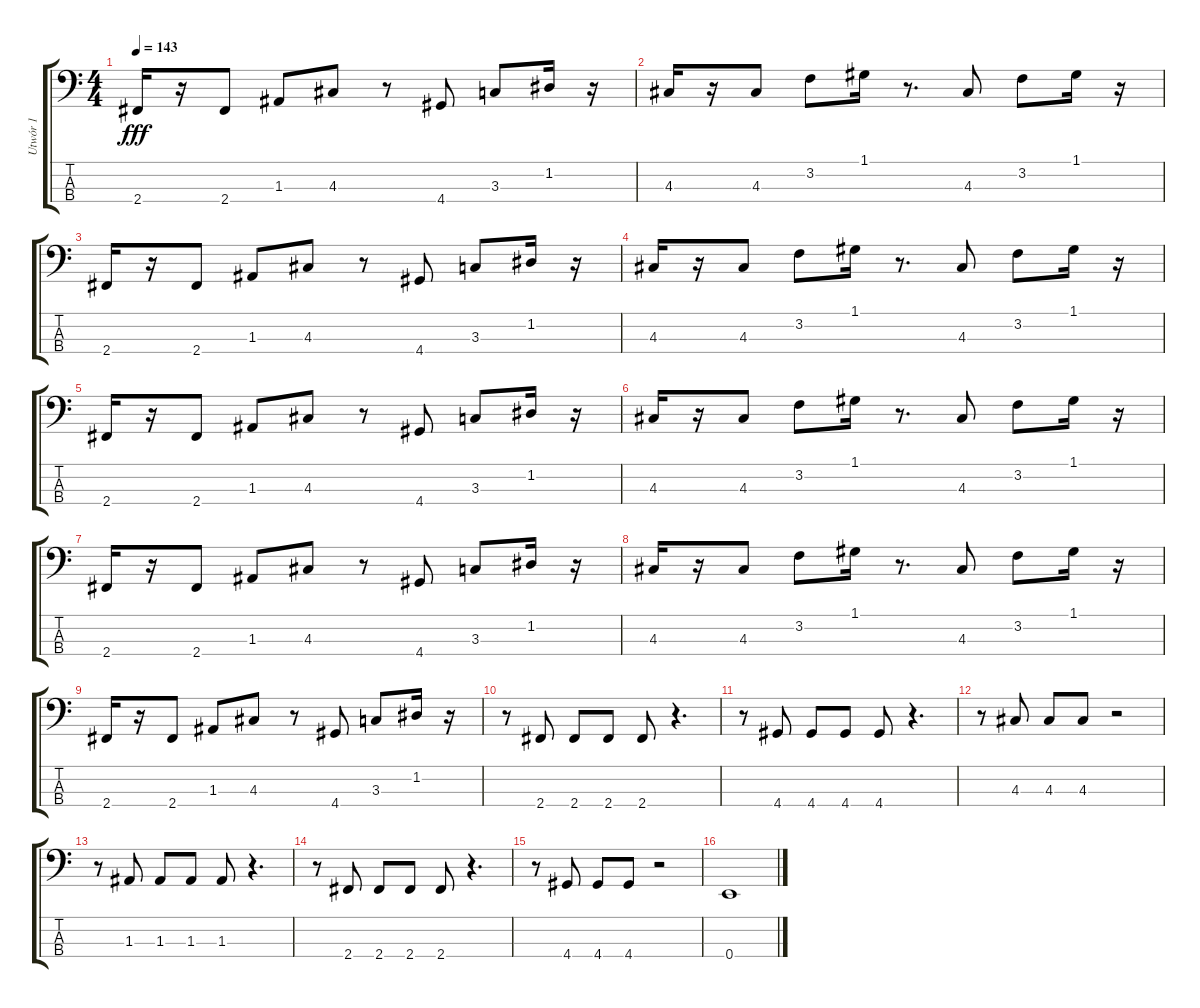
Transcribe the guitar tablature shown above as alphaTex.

\track ("Utwór 1" "Utwór 1") {instrument electricbassfinger}
\staff {score tabs}
\tuning (G2 D2 A1 E1) {hide}
\ts (4 4)
\tempo 143
\clef f4
\ks c
2.4.16{dy fff} r.16 2.4.8 1.3.8 4.3.8 r.8 4.4.8 3.3.8 1.2.16 r.16 |
4.3.16 r.16 4.3.8 3.2.8 1.1.16 r.8{d} 4.3.8 3.2.8 1.1.16 r.16 |
2.4.16 r.16 2.4.8 1.3.8 4.3.8 r.8 4.4.8 3.3.8 1.2.16 r.16 |
4.3.16 r.16 4.3.8 3.2.8 1.1.16 r.8{d} 4.3.8 3.2.8 1.1.16 r.16 |
2.4.16 r.16 2.4.8 1.3.8 4.3.8 r.8 4.4.8 3.3.8 1.2.16 r.16 |
4.3.16 r.16 4.3.8 3.2.8 1.1.16 r.8{d} 4.3.8 3.2.8 1.1.16 r.16 |
2.4.16 r.16 2.4.8 1.3.8 4.3.8 r.8 4.4.8 3.3.8 1.2.16 r.16 |
4.3.16 r.16 4.3.8 3.2.8 1.1.16 r.8{d} 4.3.8 3.2.8 1.1.16 r.16 |
2.4.16 r.16 2.4.8 1.3.8 4.3.8 r.8 4.4.8 3.3.8 1.2.16 r.16 |
r.8 2.4.8 2.4.8 2.4.8 2.4.8 r.4{d} |
r.8 4.4.8 4.4.8 4.4.8 4.4.8 r.4{d} |
r.8 4.3.8 4.3.8 4.3.8 r.2 |
r.8 1.3.8 1.3.8 1.3.8 1.3.8 r.4{d} |
r.8 2.4.8 2.4.8 2.4.8 2.4.8 r.4{d} |
r.8 4.4.8 4.4.8 4.4.8 r.2 |
0.4.1
